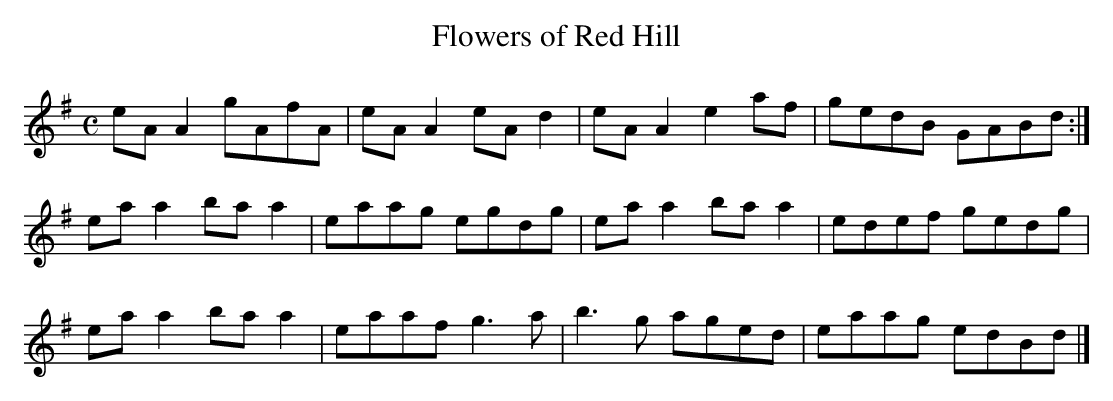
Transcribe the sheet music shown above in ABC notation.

X:1
T:Flowers of Red Hill
M:C
L:1/8
K:A Dorian
eAA2 gAfA|eAA2 eAd2|eAA2 e2af|gedB GABd:|!
eaa2 baa2|eaag egdg|eaa2 baa2|edef gedg|!
eaa2 baa2|eaaf g3a|b3g aged|eaag edBd|]!
